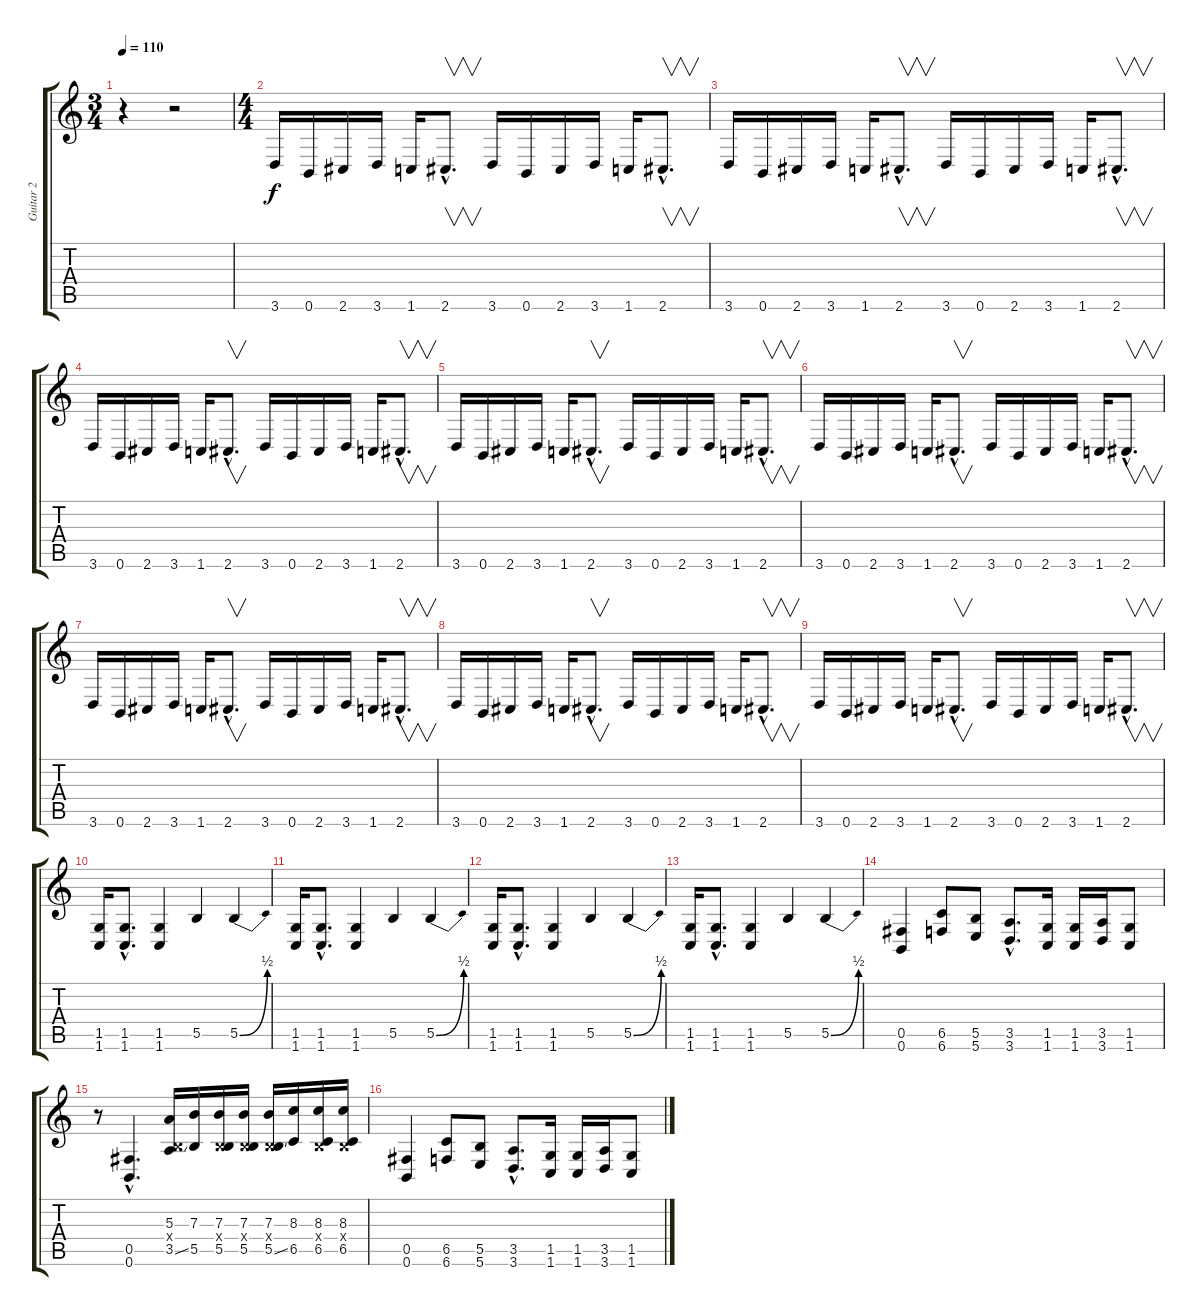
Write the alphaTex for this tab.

\track ("Guitar 2" "Guitar 2") {instrument overdrivenguitar}
\staff {score tabs}
\tuning (Db4 Ab3 E3 B2 Gb2 B1) {hide}
\ts (3 4)
\tempo 110
\clef g2
\ks c
r.4{dy f} r.2 |
\ts (4 4)
3.6.16 0.6.16 2.6.16 3.6.16 1.6.16 2.6{hac}.8{v d} 3.6.16 0.6.16 2.6.16 3.6.16 1.6.16 2.6{hac}.8{v d} |
3.6.16 0.6.16 2.6.16 3.6.16 1.6.16 2.6{hac}.8{v d} 3.6.16 0.6.16 2.6.16 3.6.16 1.6.16 2.6{hac}.8{v d} |
3.6.16 0.6.16 2.6.16 3.6.16 1.6.16 2.6{hac}.8{v d} 3.6.16 0.6.16 2.6.16 3.6.16 1.6.16 2.6{hac}.8{v d} |
3.6.16 0.6.16 2.6.16 3.6.16 1.6.16 2.6{hac}.8{v d} 3.6.16 0.6.16 2.6.16 3.6.16 1.6.16 2.6{hac}.8{v d} |
3.6.16 0.6.16 2.6.16 3.6.16 1.6.16 2.6{hac}.8{v d} 3.6.16 0.6.16 2.6.16 3.6.16 1.6.16 2.6{hac}.8{v d} |
3.6.16 0.6.16 2.6.16 3.6.16 1.6.16 2.6{hac}.8{v d} 3.6.16 0.6.16 2.6.16 3.6.16 1.6.16 2.6{hac}.8{v d} |
3.6.16 0.6.16 2.6.16 3.6.16 1.6.16 2.6{hac}.8{v d} 3.6.16 0.6.16 2.6.16 3.6.16 1.6.16 2.6{hac}.8{v d} |
3.6.16 0.6.16 2.6.16 3.6.16 1.6.16 2.6{hac}.8{v d} 3.6.16 0.6.16 2.6.16 3.6.16 1.6.16 2.6{hac}.8{v d} |
(1.5 1.6).16 (1.5{hac} 1.6{hac}).8{d} (1.5 1.6).4 5.5.4 5.5{be (bend 0 0 60 2)}.4 |
(1.5 1.6).16 (1.5{hac} 1.6{hac}).8{d} (1.5 1.6).4 5.5.4 5.5{be (bend 0 0 60 2)}.4 |
(1.5 1.6).16 (1.5{hac} 1.6{hac}).8{d} (1.5 1.6).4 5.5.4 5.5{be (bend 0 0 60 2)}.4 |
(1.5 1.6).16 (1.5{hac} 1.6{hac}).8{d} (1.5 1.6).4 5.5.4 5.5{be (bend 0 0 60 2)}.4 |
(0.5 0.6).4 (6.5 6.6).8 (5.5 5.6).8 (3.5{hac} 3.6{hac}).8{d} (1.5 1.6).16 (1.5 1.6).16 (3.5 3.6).16 (1.5 1.6).8 |
r.8 (0.5{hac} 0.6{hac}).4{d} (5.3 0.4{x} 3.5{ss}).16 (7.3 5.5).16 (7.3 0.4{x} 5.5).16 (7.3 0.4{x} 5.5).16 (7.3 0.4{x} 5.5{ss}).16 (8.3 6.5).16 (8.3 0.4{x} 6.5).16 (8.3 0.4{x} 6.5).16 |
(0.5 0.6).4 (6.5 6.6).8 (5.5 5.6).8 (3.5{hac} 3.6{hac}).8{d} (1.5 1.6).16 (1.5 1.6).16 (3.5 3.6).16 (1.5 1.6).8
